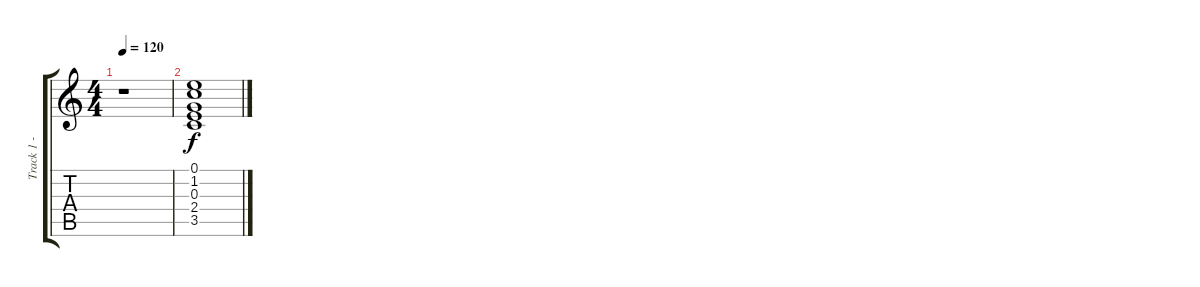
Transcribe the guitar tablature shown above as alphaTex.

\track ("Track 1 - My track" "Track 1 - ") {instrument acousticguitarsteel}
\staff {score tabs}
\tuning (E4 B3 G3 D3 A2 E2) {hide}
\ts (4 4)
\tempo 120
\clef g2
\ks c
r.1{dy f instrument acousticguitarsteel} |
(0.1 1.2 0.3 2.4 3.5).1
